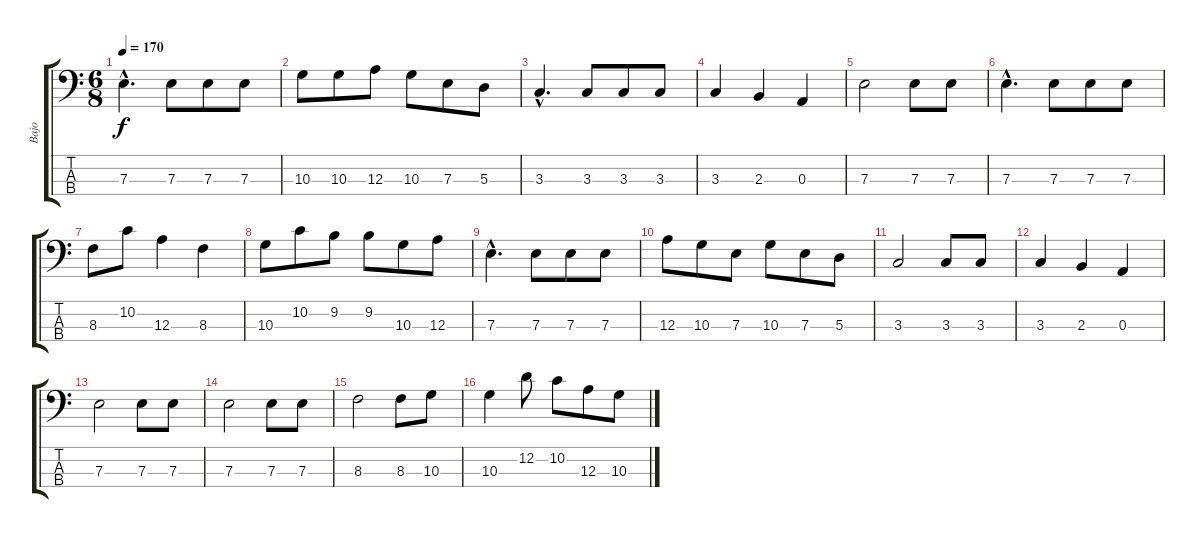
\track ("Bajo" "Bajo") {instrument electricbassfinger}
\staff {score tabs}
\tuning (G2 D2 A1 E1) {hide}
\ts (6 8)
\tempo 170
\clef f4
\ks c
7.3{hac}.4{d dy f} 7.3.8 7.3.8 7.3.8 |
10.3.8 10.3.8 12.3.8 10.3.8 7.3.8 5.3.8 |
3.3{hac}.4{d} 3.3.8 3.3.8 3.3.8 |
3.3.4 2.3.4 0.3.4 |
7.3.2 7.3.8 7.3.8 |
7.3{hac}.4{d} 7.3.8 7.3.8 7.3.8 |
8.3.8 10.2.8 12.3.4 8.3.4 |
10.3.8 10.2.8 9.2.8 9.2.8 10.3.8 12.3.8 |
7.3{hac}.4{d} 7.3.8 7.3.8 7.3.8 |
12.3.8 10.3.8 7.3.8 10.3.8 7.3.8 5.3.8 |
3.3.2 3.3.8 3.3.8 |
3.3.4 2.3.4 0.3.4 |
7.3.2 7.3.8 7.3.8 |
7.3.2 7.3.8 7.3.8 |
8.3.2 8.3.8 10.3.8 |
10.3.4 12.2.8 10.2.8 12.3.8 10.3.8
